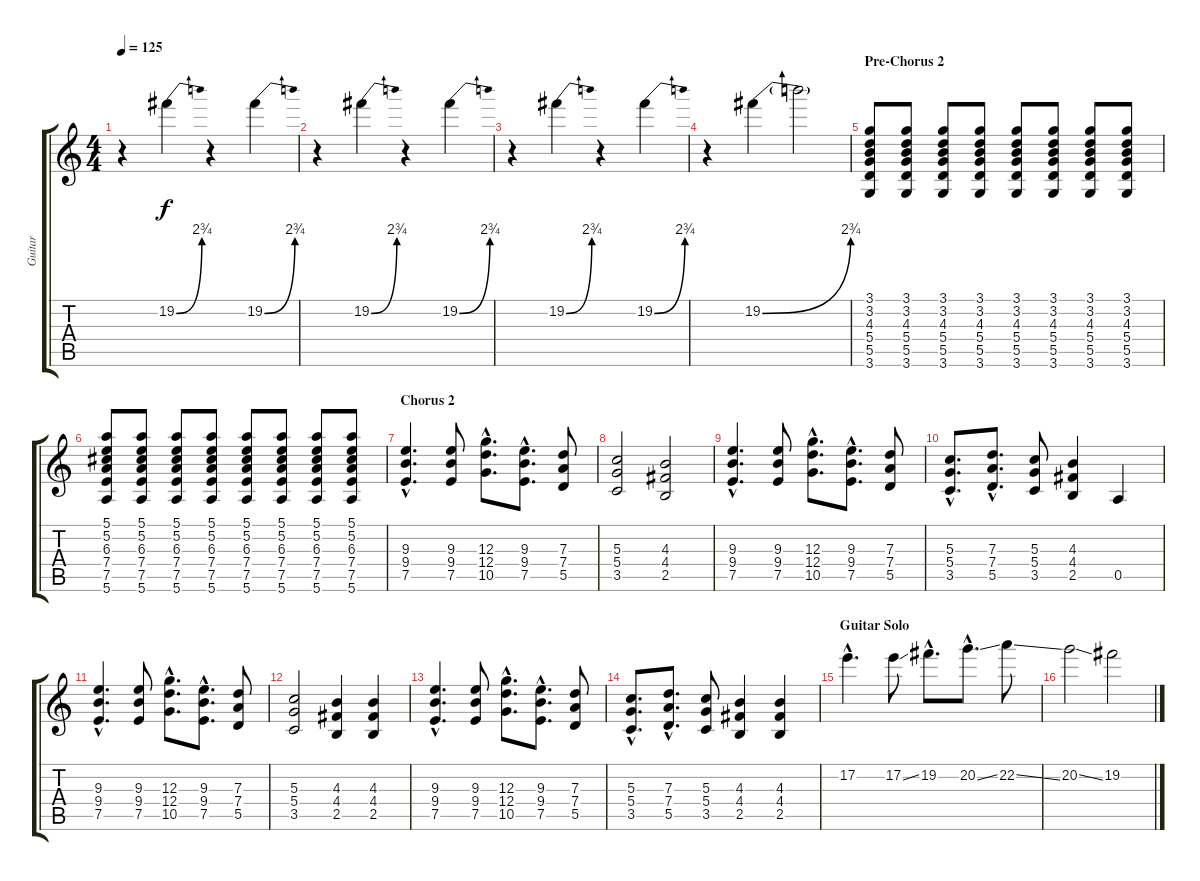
\track ("Guitar" "Guitar") {instrument distortionguitar}
\staff {score tabs}
\tuning (E4 B3 G3 D3 A2 E2) {hide}
\ts (4 4)
\tempo 125
\clef g2
\ks c
r.4{dy f} 19.2{be (bend 0 0 60 11)}.4 r.4 19.2{be (bend 0 0 60 11)}.4 |
r.4 19.2{be (bend 0 0 60 11)}.4 r.4 19.2{be (bend 0 0 60 11)}.4 |
r.4 19.2{be (bend 0 0 60 11)}.4 r.4 19.2{be (bend 0 0 60 11)}.4 |
r.4 19.2{be (bend 0 0 60 11)}.4 19.2{t}.2 |
\section ("" "Pre-Chorus 2")
(3.1 3.2 4.3 5.4 5.5 3.6).8 (3.1 3.2 4.3 5.4 5.5 3.6).8 (3.1 3.2 4.3 5.4 5.5 3.6).8 (3.1 3.2 4.3 5.4 5.5 3.6).8 (3.1 3.2 4.3 5.4 5.5 3.6).8 (3.1 3.2 4.3 5.4 5.5 3.6).8 (3.1 3.2 4.3 5.4 5.5 3.6).8 (3.1 3.2 4.3 5.4 5.5 3.6).8 |
(5.1 5.2 6.3 7.4 7.5 5.6).8 (5.1 5.2 6.3 7.4 7.5 5.6).8 (5.1 5.2 6.3 7.4 7.5 5.6).8 (5.1 5.2 6.3 7.4 7.5 5.6).8 (5.1 5.2 6.3 7.4 7.5 5.6).8 (5.1 5.2 6.3 7.4 7.5 5.6).8 (5.1 5.2 6.3 7.4 7.5 5.6).8 (5.1 5.2 6.3 7.4 7.5 5.6).8 |
\section ("" "Chorus 2")
(9.3{hac} 9.4{hac} 7.5{hac}).4{d} (9.3 9.4 7.5).8 (12.3{hac} 12.4{hac} 10.5{hac}).8{d} (9.3{hac} 9.4{hac} 7.5{hac}).8{d} (7.3 7.4 5.5).8 |
(5.3 5.4 3.5).2 (4.3 4.4 2.5).2 |
(9.3{hac} 9.4{hac} 7.5{hac}).4{d} (9.3 9.4 7.5).8 (12.3{hac} 12.4{hac} 10.5{hac}).8{d} (9.3{hac} 9.4{hac} 7.5{hac}).8{d} (7.3 7.4 5.5).8 |
(5.3{hac} 5.4{hac} 3.5{hac}).8{d} (7.3{hac} 7.4{hac} 5.5{hac}).8{d} (5.3 5.4 3.5).8 (4.3 4.4 2.5).4 0.5.4 |
(9.3{hac} 9.4{hac} 7.5{hac}).4{d} (9.3 9.4 7.5).8 (12.3{hac} 12.4{hac} 10.5{hac}).8{d} (9.3{hac} 9.4{hac} 7.5{hac}).8{d} (7.3 7.4 5.5).8 |
(5.3 5.4 3.5).2 (4.3 4.4 2.5).4 (4.3 4.4 2.5).4 |
(9.3{hac} 9.4{hac} 7.5{hac}).4{d} (9.3 9.4 7.5).8 (12.3{hac} 12.4{hac} 10.5{hac}).8{d} (9.3{hac} 9.4{hac} 7.5{hac}).8{d} (7.3 7.4 5.5).8 |
(5.3{hac} 5.4{hac} 3.5{hac}).8{d} (7.3{hac} 7.4{hac} 5.5{hac}).8{d} (5.3 5.4 3.5).8 (4.3 4.4 2.5).4 (4.3 4.4 2.5).4 |
\section ("" "Guitar Solo")
17.2{hac}.4{d} 17.2{ss}.8 19.2{hac}.8{d} 20.2{ss hac}.8{d} 22.2{ss}.8 |
20.2{ss}.2 19.2.2
